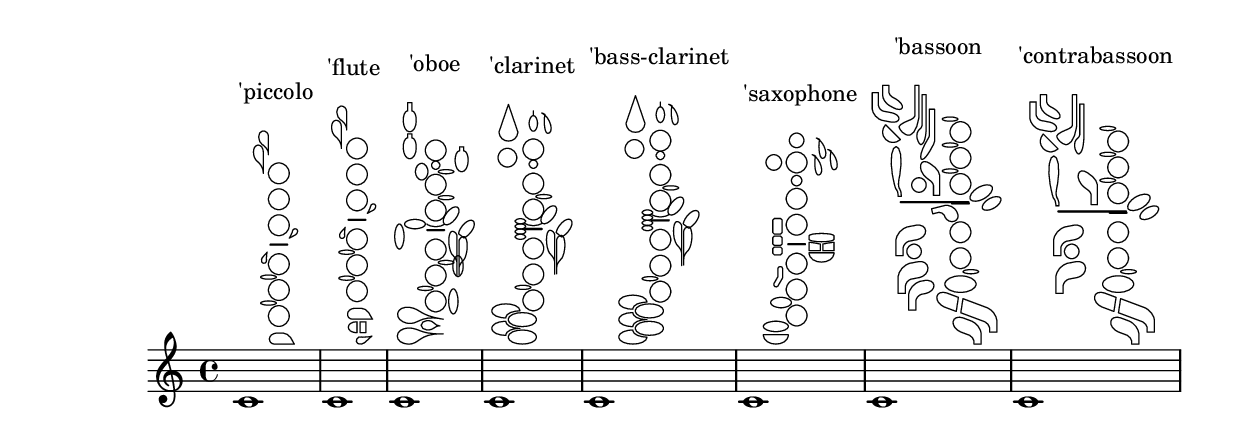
% Do not edit this file; it is automatically
% generated from Documentation/snippets/new
% This file is in the public domain.
%% Note: this file works from version 2.13.31
\version "2.13.31"

\header {
  lsrtags="winds"
  texidoc="
The following music shows all of the woodwind diagrams currently
defined in LilyPond.
"
  doctitle = "Woodwind diagrams listing"

} % begin verbatim


\relative c' {
  \textLengthOn
  c1^
  \markup {
    \center-column {
      'piccolo
      " "
       \woodwind-diagram
                  #'piccolo
                  #'()
    }
  }

  c1^
  \markup {
    \center-column {
       'flute
       " "
       \woodwind-diagram
          #'flute
          #'()
    }
  }
  c1^\markup {
    \center-column {
      'oboe
      " "
      \woodwind-diagram
        #'oboe
        #'()
    }
  }

  c1^\markup {
    \center-column {
      'clarinet
      " "
      \woodwind-diagram
        #'clarinet
        #'()
    }
  }

  c1^\markup {
    \center-column {
      'bass-clarinet
      " "
      \woodwind-diagram
        #'bass-clarinet
        #'()
    }
  }

  c1^\markup {
    \center-column {
      'saxophone
      " "
      \woodwind-diagram
        #'saxophone
        #'()
    }
  }

  c1^\markup {
    \center-column {
      'bassoon
      " "
      \woodwind-diagram
        #'bassoon
        #'()
    }
  }

  c1^\markup {
    \center-column {
      'contrabassoon
      " "
      \woodwind-diagram
        #'contrabassoon
        #'()
    }
  }
}
